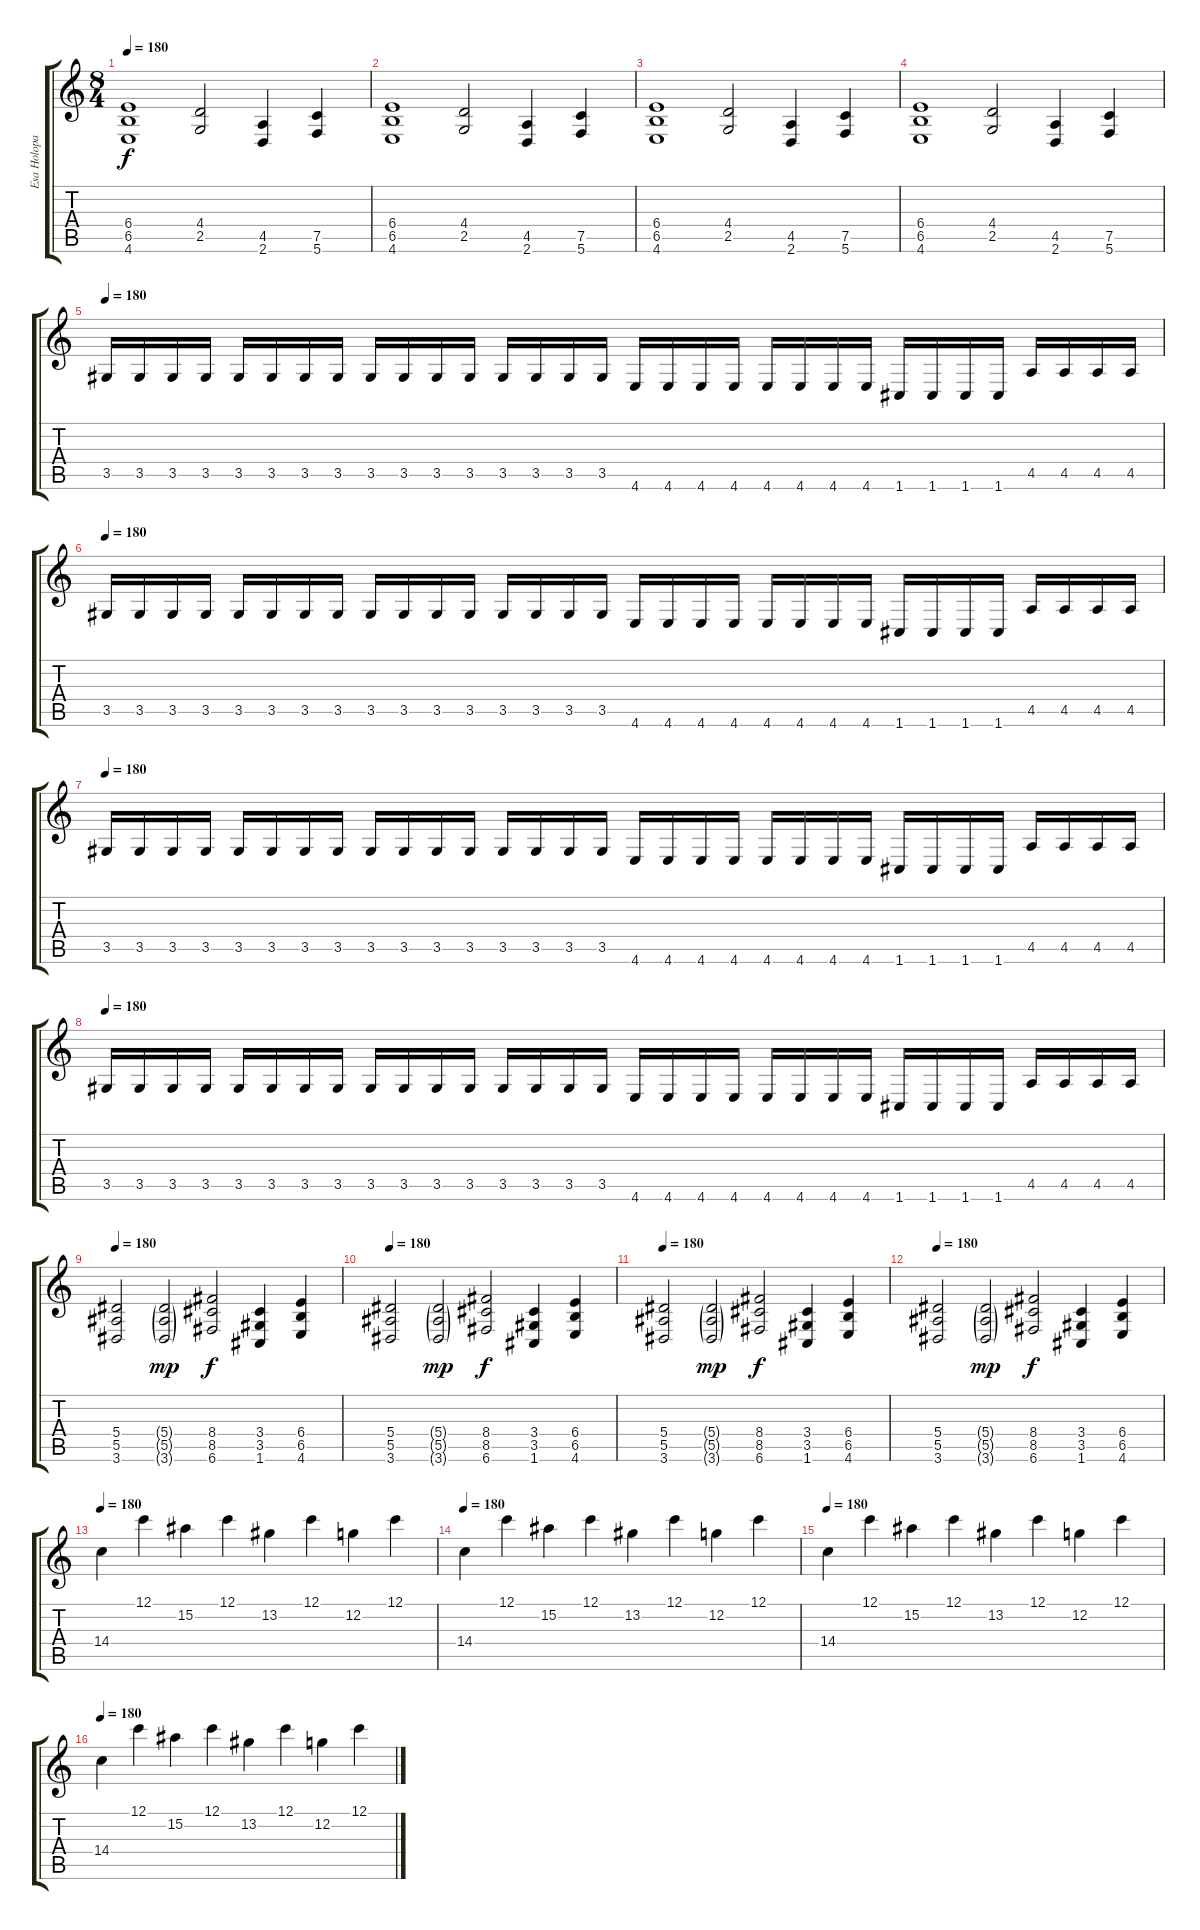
\track ("Esa Holopainen" "Esa Holopa") {instrument distortionguitar}
\staff {score tabs}
\tuning (C4 G3 Eb3 Bb2 F2 C2) {hide}
\ts (8 4)
\tempo 180
\clef g2
\ks c
(6.4 6.5 4.6).1{dy f} (4.4 2.5).2 (4.5 2.6).4 (7.5 5.6).4 |
(6.4 6.5 4.6).1 (4.4 2.5).2 (4.5 2.6).4 (7.5 5.6).4 |
(6.4 6.5 4.6).1 (4.4 2.5).2 (4.5 2.6).4 (7.5 5.6).4 |
(6.4 6.5 4.6).1 (4.4 2.5).2 (4.5 2.6).4 (7.5 5.6).4 |
\tempo 180
3.5.16 3.5.16 3.5.16 3.5.16 3.5.16 3.5.16 3.5.16 3.5.16 3.5.16 3.5.16 3.5.16 3.5.16 3.5.16 3.5.16 3.5.16 3.5.16 4.6.16 4.6.16 4.6.16 4.6.16 4.6.16 4.6.16 4.6.16 4.6.16 1.6.16 1.6.16 1.6.16 1.6.16 4.5.16 4.5.16 4.5.16 4.5.16 |
\tempo 180
3.5.16 3.5.16 3.5.16 3.5.16 3.5.16 3.5.16 3.5.16 3.5.16 3.5.16 3.5.16 3.5.16 3.5.16 3.5.16 3.5.16 3.5.16 3.5.16 4.6.16 4.6.16 4.6.16 4.6.16 4.6.16 4.6.16 4.6.16 4.6.16 1.6.16 1.6.16 1.6.16 1.6.16 4.5.16 4.5.16 4.5.16 4.5.16 |
\tempo 180
3.5.16 3.5.16 3.5.16 3.5.16 3.5.16 3.5.16 3.5.16 3.5.16 3.5.16 3.5.16 3.5.16 3.5.16 3.5.16 3.5.16 3.5.16 3.5.16 4.6.16 4.6.16 4.6.16 4.6.16 4.6.16 4.6.16 4.6.16 4.6.16 1.6.16 1.6.16 1.6.16 1.6.16 4.5.16 4.5.16 4.5.16 4.5.16 |
\tempo 180
3.5.16 3.5.16 3.5.16 3.5.16 3.5.16 3.5.16 3.5.16 3.5.16 3.5.16 3.5.16 3.5.16 3.5.16 3.5.16 3.5.16 3.5.16 3.5.16 4.6.16 4.6.16 4.6.16 4.6.16 4.6.16 4.6.16 4.6.16 4.6.16 1.6.16 1.6.16 1.6.16 1.6.16 4.5.16 4.5.16 4.5.16 4.5.16 |
\tempo 180
(5.4 5.5 3.6).2 (5.4{g} 5.5{g} 3.6{g}).2{dy mp} (8.4 8.5 6.6).2{dy f} (3.4 3.5 1.6).4 (6.4 6.5 4.6).4 |
\tempo 180
(5.4 5.5 3.6).2 (5.4{g} 5.5{g} 3.6{g}).2{dy mp} (8.4 8.5 6.6).2{dy f} (3.4 3.5 1.6).4 (6.4 6.5 4.6).4 |
\tempo 180
(5.4 5.5 3.6).2 (5.4{g} 5.5{g} 3.6{g}).2{dy mp} (8.4 8.5 6.6).2{dy f} (3.4 3.5 1.6).4 (6.4 6.5 4.6).4 |
\tempo 180
(5.4 5.5 3.6).2 (5.4{g} 5.5{g} 3.6{g}).2{dy mp} (8.4 8.5 6.6).2{dy f} (3.4 3.5 1.6).4 (6.4 6.5 4.6).4 |
\tempo 180
14.4.4 12.1.4 15.2.4 12.1.4 13.2.4 12.1.4 12.2.4 12.1.4 |
\tempo 180
14.4.4 12.1.4 15.2.4 12.1.4 13.2.4 12.1.4 12.2.4 12.1.4 |
\tempo 180
14.4.4 12.1.4 15.2.4 12.1.4 13.2.4 12.1.4 12.2.4 12.1.4 |
\tempo 180
14.4.4 12.1.4 15.2.4 12.1.4 13.2.4 12.1.4 12.2.4 12.1.4
